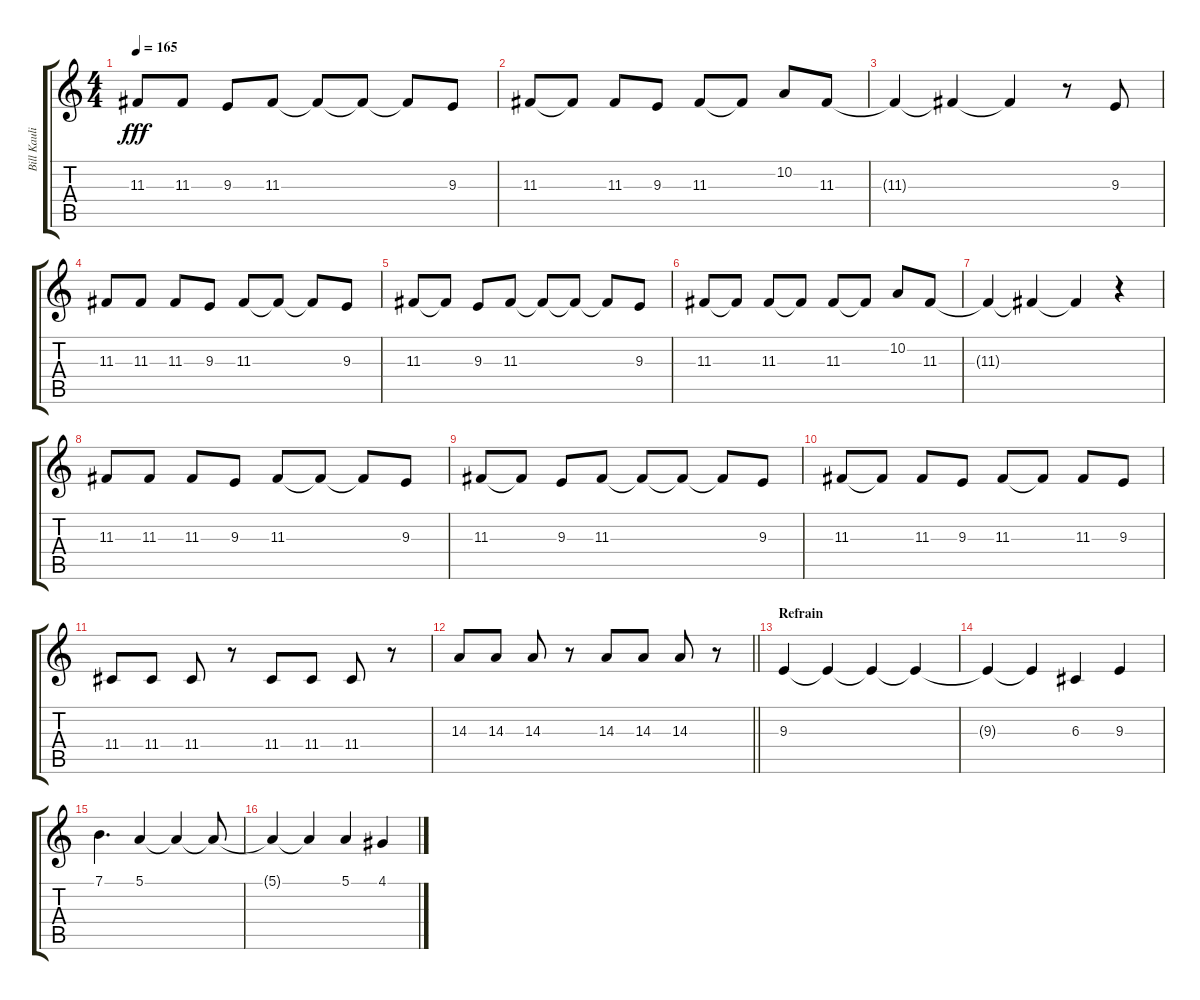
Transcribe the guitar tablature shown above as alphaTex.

\track ("Bill Kaulitz" "Bill Kauli") {instrument oboe}
\staff {score tabs}
\tuning (E4 B3 G3 D3 A2 E2) {hide}
\ts (4 4)
\tempo 165
\clef g2
\ks c
11.3.8{dy fff} 11.3.8 9.3.8 11.3.8 11.3{t}.8 11.3{t}.8 11.3{t}.8 9.3.8 |
11.3.8 11.3{t}.8 11.3.8 9.3.8 11.3.8 11.3{t}.8 10.2.8 11.3.8 |
11.3{t}.4 11.3{t}.4 11.3{t}.4 r.8 9.3.8 |
11.3.8 11.3.8 11.3.8 9.3.8 11.3.8 11.3{t}.8 11.3{t}.8 9.3.8 |
11.3.8 11.3{t}.8 9.3.8 11.3.8 11.3{t}.8 11.3{t}.8 11.3{t}.8 9.3.8 |
11.3.8 11.3{t}.8 11.3.8 11.3{t}.8 11.3.8 11.3{t}.8 10.2.8 11.3.8 |
11.3{t}.4 11.3{t}.4 11.3{t}.4 r.4 |
11.3.8 11.3.8 11.3.8 9.3.8 11.3.8 11.3{t}.8 11.3{t}.8 9.3.8 |
11.3.8 11.3{t}.8 9.3.8 11.3.8 11.3{t}.8 11.3{t}.8 11.3{t}.8 9.3.8 |
11.3.8 11.3{t}.8 11.3.8 9.3.8 11.3.8 11.3{t}.8 11.3.8 9.3.8 |
11.4.8 11.4.8 11.4.8 r.8 11.4.8 11.4.8 11.4.8 r.8 |
\barLineRight lightlight
14.3.8 14.3.8 14.3.8 r.8 14.3.8 14.3.8 14.3.8 r.8 |
\section ("" "Refrain")
9.3.4 9.3{t}.4 9.3{t}.4 9.3{t}.4 |
9.3{t}.4 9.3{t}.4 6.3.4 9.3.4 |
7.1.4{d} 5.1.4 5.1{t}.4 5.1{t}.8 |
5.1{t}.4 5.1{t}.4 5.1.4 4.1.4
